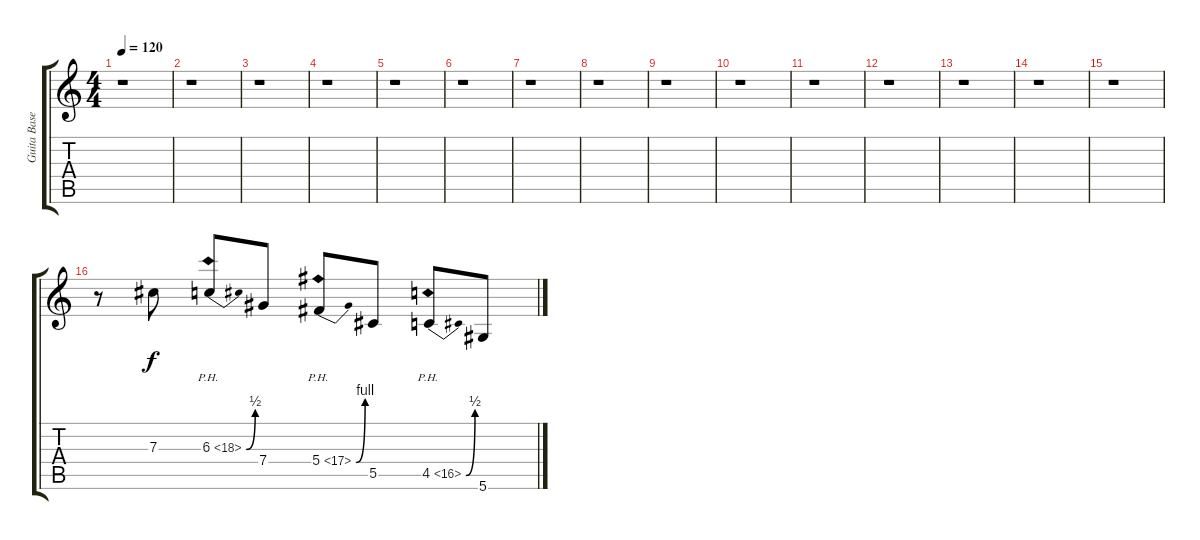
\track ("Guita Base" "Guita Base") {instrument distortionguitar}
\staff {score tabs}
\tuning (Eb4 Bb3 Gb3 Db3 Ab2 Eb2) {hide}
\ts (4 4)
\tempo 120
\clef g2
\ks c
r.1{dy f instrument distortionguitar} |
r.1 |
r.1 |
r.1 |
r.1 |
r.1 |
r.1 |
r.1 |
r.1 |
r.1 |
r.1 |
r.1 |
r.1 |
r.1 |
r.1 |
r.8 7.3.8 6.3{be (bend 0 0 60 2) ph 12}.8 7.4.8 5.4{be (bend 0 0 60 4) ph 12}.8 5.5.8 4.5{be (bend 0 0 60 2) ph 12}.8 5.6.8
